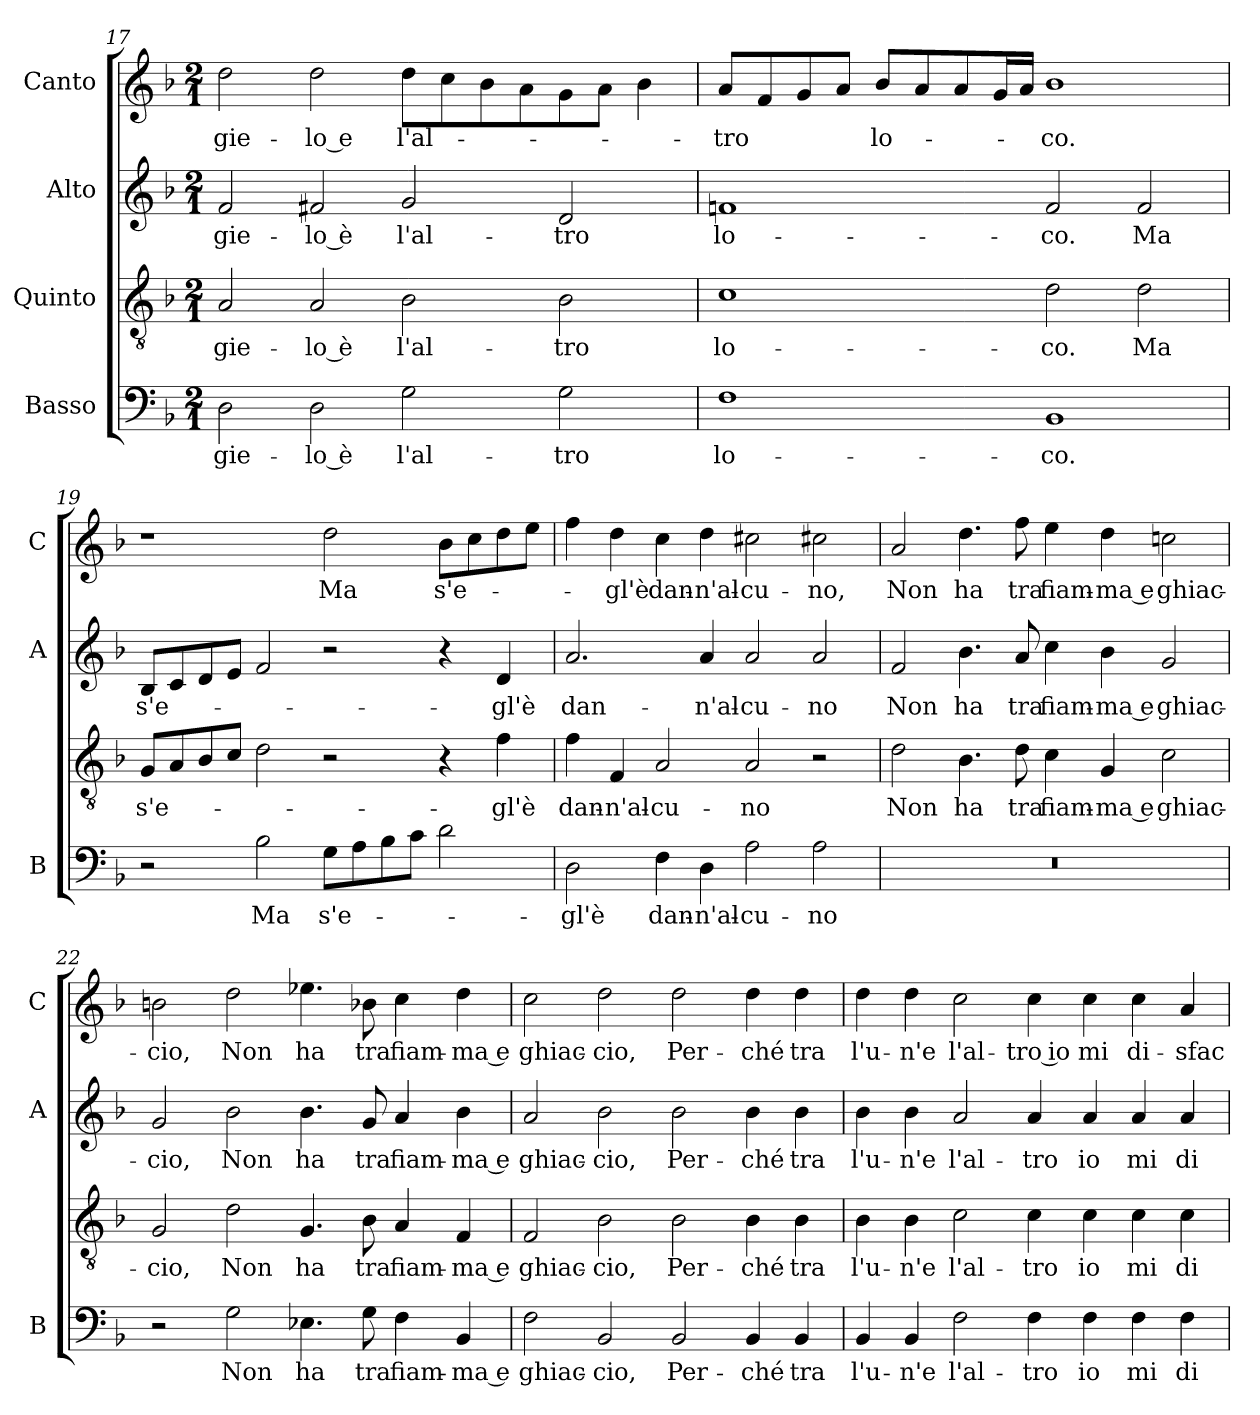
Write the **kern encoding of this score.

**kern	**text	**kern	**text	**kern	**text	**kern	**text
*part4	*part4	*part3	*part3	*part2	*part2	*part1	*part1
*staff4	*staff4	*staff3	*staff3	*staff2	*staff2	*staff1	*staff1
*I"Basso	*	*I"Quinto	*	*I"Alto	*	*I"Canto	*
*I'B	*	*	*	*I'A	*	*I'C	*
*clefF4	*	*clefGv2	*	*clefG2	*	*clefG2	*
*k[b-]	*	*k[b-]	*	*k[b-]	*	*k[b-]	*
*F:	*	*F:	*	*F:	*	*F:	*
*M2/1	*	*M2/1	*	*M2/1	*	*M2/1	*
=17	=17	=17	=17	=17	=17	=17	=17
2D	gie-	2A	gie-	2f	gie-	2dd	gie-
2D	-lo è	2A	-lo è	2f#X	-lo è	2dd	-lo e
2G	l'al-	2B-	l'al-	2g	l'al-	8ddL	l'al-
.	.	.	.	.	.	8cc	.
.	.	.	.	.	.	8b-	.
.	.	.	.	.	.	8a	.
2G	-tro	2B-	-tro	2d	-tro	8g	.
.	.	.	.	.	.	8aJ	.
.	.	.	.	.	.	4b-	.
=18	=18	=18	=18	=18	=18	=18	=18
1F	lo-	1c	lo-	1fn	lo-	8aL	-tro
.	.	.	.	.	.	8f	.
.	.	.	.	.	.	8g	.
.	.	.	.	.	.	8aJ	.
.	.	.	.	.	.	8b-L	lo-
.	.	.	.	.	.	8a	.
.	.	.	.	.	.	8a	.
.	.	.	.	.	.	16gL	.
.	.	.	.	.	.	16aJJ	.
1BB-	-co.	2d	-co.	2f	-co.	1b-	-co.
.	.	2d	Ma	2f	Ma	.	.
=19	=19	=19	=19	=19	=19	=19	=19
2r	.	8GL	s'e-	8B-L	s'e-	1r	.
.	.	8A	.	8c	.	.	.
.	.	8B-	.	8d	.	.	.
.	.	8cJ	.	8eJ	.	.	.
2B-	Ma	2d	.	2f	.	.	.
8GL	s'e-	2r	.	2r	.	2dd	Ma
8A	.	.	.	.	.	.	.
8B-	.	.	.	.	.	.	.
8cJ	.	.	.	.	.	.	.
2d	.	4r	.	4r	.	8b-L	s'e-
.	.	.	.	.	.	8cc	.
.	.	4f	-gl'è	4d	-gl'è	8dd	.
.	.	.	.	.	.	8eeJ	.
=20	=20	=20	=20	=20	=20	=20	=20
2D	-gl'è	4f	dan-	2.a	dan-	4ff	.
.	.	4F	-n'al-	.	.	4dd	-gl'è
4F	dan-	2A	-cu-	.	.	4cc	dan-
4D	-n'al-	.	.	4a	-n'al-	4dd	-n'al-
2A	-cu-	2A	-no	2a	-cu-	2cc#X	-cu-
2A	-no	2r	.	2a	-no	2cc#X	-no,
=21	=21	=21	=21	=21	=21	=21	=21
0r	.	2d	Non	2f	Non	2a	Non
.	.	4.B-	ha	4.b-	ha	4.dd	ha
.	.	8d	tra	8a	tra	8ff	tra
.	.	4c	fiam-	4cc	fiam-	4ee	fiam-
.	.	4G	-ma e	4b-	-ma e	4dd	-ma e
.	.	2c	ghiac-	2g	ghiac-	2ccn	ghiac-
=22	=22	=22	=22	=22	=22	=22	=22
2r	.	2G	-cio,	2g	-cio,	2bn	-cio,
2G	Non	2d	Non	2b-	Non	2dd	Non
4.E-X	ha	4.G	ha	4.b-	ha	4.ee-X	ha
8G	tra	8B-	tra	8g	tra	8b-X	tra
4F	fiam-	4A	fiam-	4a	fiam-	4cc	fiam-
4BB-	-ma e	4F	-ma e	4b-	-ma e	4dd	-ma e
=23	=23	=23	=23	=23	=23	=23	=23
2F	ghiac-	2F	ghiac-	2a	ghiac-	2cc	ghiac-
2BB-	-cio,	2B-	-cio,	2b-	-cio,	2dd	-cio,
2BB-	Per-	2B-	Per-	2b-	Per-	2dd	Per-
4BB-	-ché	4B-	-ché	4b-	-ché	4dd	-ché
4BB-	tra	4B-	tra	4b-	tra	4dd	tra
=24	=24	=24	=24	=24	=24	=24	=24
4BB-	l'u-	4B-	l'u-	4b-	l'u-	4dd	l'u-
4BB-	-n'e	4B-	-n'e	4b-	-n'e	4dd	-n'e
2F	l'al-	2c	l'al-	2a	l'al-	2cc	l'al-
4F	-tro	4c	-tro	4a	-tro	4cc	-tro io
4F	io	4c	io	4a	io	4cc	mi
4F	mi	4c	mi	4a	mi	4cc	di-
4F	di-	4c	di-	4a	di-	4a	-sfac-
=	=	=	=	=	=	=	=
*-	*-	*-	*-	*-	*-	*-	*-
